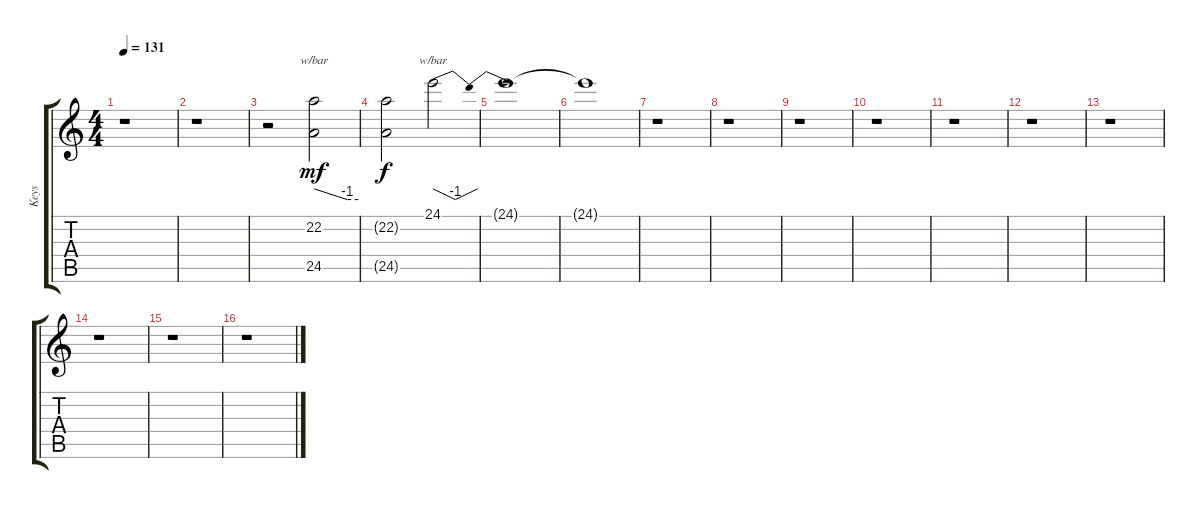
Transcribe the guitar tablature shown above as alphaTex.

\track ("Keys" "Keys") {instrument lead2sawtooth}
\staff {score tabs}
\tuning (E4 B3 G3 D3 A2 E2) {hide}
\ts (4 4)
\tempo 131
\clef g2
\ks c
r.1{dy mf instrument lead2sawtooth} |
r.1 |
r.2{volume 12 balance 15 instrument pad7halo} (22.2 24.5).2{tbe (custom default 0 0 45 -4 60 -4)} |
(22.2{t} 24.5{t}).2{dy f} 24.1.2{tbe (dip default 0 0 30 -4 60 0)} |
24.1{t}.1 |
24.1{t}.1 |
r.1 |
r.1 |
r.1 |
r.1 |
r.1 |
r.1 |
r.1 |
r.1 |
r.1 |
r.1
